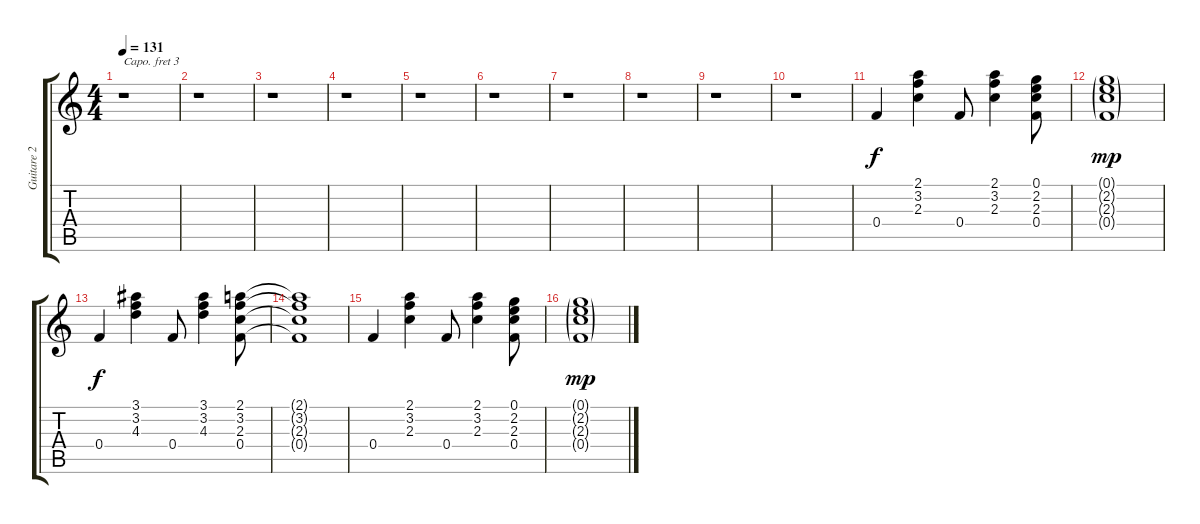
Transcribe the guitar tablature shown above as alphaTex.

\track ("Guitare 2" "Guitare 2") {instrument acousticguitarsteel}
\staff {score tabs}
\capo 3
\tuning (E4 B3 G3 D3 A2 E2) {hide}
\ts (4 4)
\tempo 131
\clef g2
\ks c
r.1{dy f instrument acousticguitarsteel} |
r.1 |
r.1 |
r.1 |
r.1 |
r.1 |
r.1 |
r.1 |
r.1 |
r.1 |
0.4.4 (2.1 3.2 2.3).4 0.4.8 (2.1 3.2 2.3).4 (0.1 2.2 2.3 0.4).8 |
(0.1{g} 2.2{g} 2.3{g} 0.4{g}).1{dy mp} |
0.4.4{dy f} (3.1 3.2 4.3).4 0.4.8 (3.1 3.2 4.3).4 (2.1 3.2 2.3 0.4).8 |
(2.1{t} 3.2{t} 2.3{t} 0.4{t}).1 |
0.4.4 (2.1 3.2 2.3).4 0.4.8 (2.1 3.2 2.3).4 (0.1 2.2 2.3 0.4).8 |
(0.1{g} 2.2{g} 2.3{g} 0.4{g}).1{dy mp}
